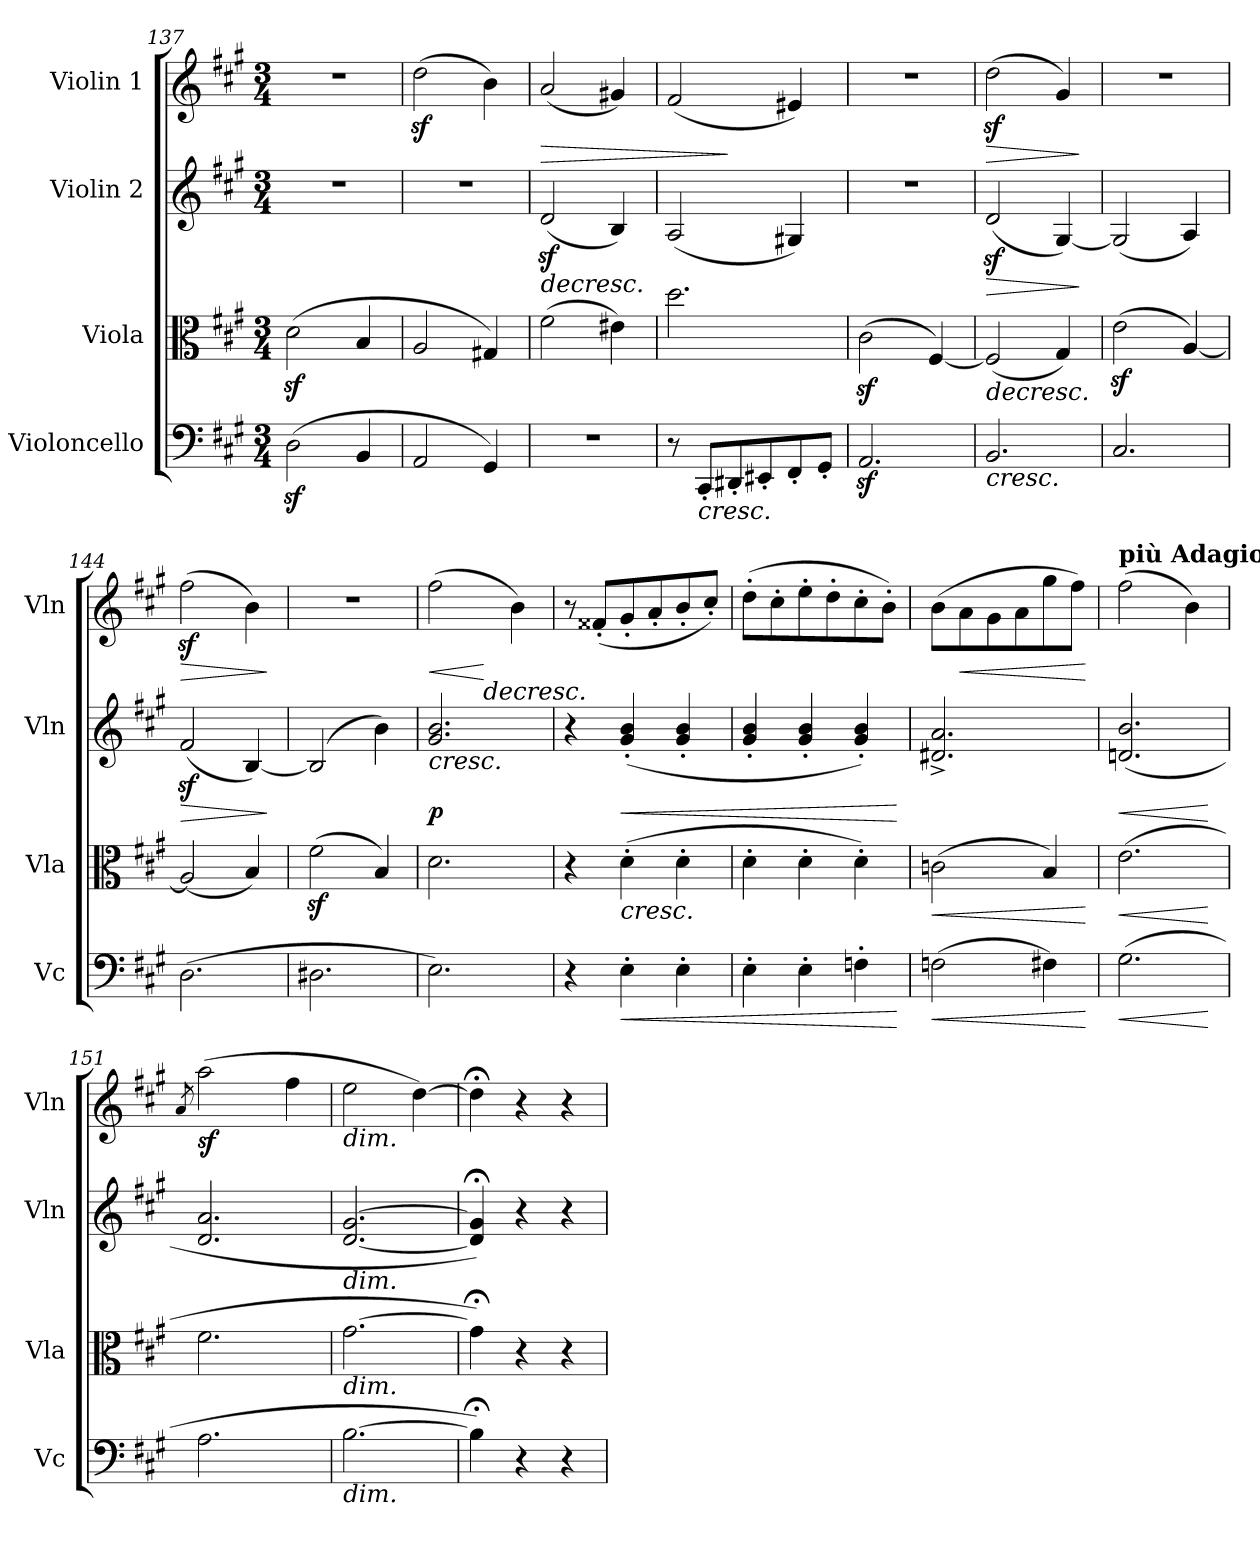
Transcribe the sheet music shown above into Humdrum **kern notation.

**kern	**dynam	**kern	**dynam	**kern	**dynam	**kern	**dynam
*part4	*part4	*part3	*part3	*part2	*part2	*part1	*part1
*staff4	*staff4	*staff3	*staff3	*staff2	*staff2	*staff1	*staff1
*I"Violoncello	*	*I"Viola	*	*I"Violin 2	*	*I"Violin 1	*
*I'Vc	*	*I'Vla	*	*I'Vln	*	*I'Vln	*
*clefF4	*	*clefC3	*	*clefG2	*	*clefG2	*
*k[f#c#g#]	*	*k[f#c#g#]	*	*k[f#c#g#]	*	*k[f#c#g#]	*
*M3/4	*	*M3/4	*	*M3/4	*	*M3/4	*
=137	=137	=137	=137	=137	=137	=137	=137
(2Dz<\	.	(2dz<\	.	2.r	.	2.r	.
4BB/	.	4B/	.	.	.	.	.
=138	=138	=138	=138	=138	=138	=138	=138
2AA/	.	2A/	.	2.r	.	(2ddz<\	.
4GG#/)	.	4G#X/)	.	.	.	4b\)	.
!!LO:PB:g=z
=139	=139	=139	=139	=139	=139	=139	=139
!	!	!	!	!	!LO:HP:b	!	!LO:HP:b
2.r	.	(2f#\	.	(2dz</	>	(2a/	>
.	.	4e#X\)	.	4B/)	.	4g#X/)	.
=140	=140	=140	=140	=140	=140	=140	=140
*	*	*	*	*^	*	*^	*
8r	.	2.dd\	.	(2A/	4ryy	.	(2f#/	4ryy	.
!	!LO:HP:b	!	!	!	!	!	!	!	!
8CC#'/L	<	.	.	.	.	.	.	.	.
8DD#X'/	.	.	.	.	4ryy	.	.	4ryy	]
8EE#X'/	.	.	.	.	.	.	.	.	.
8FF#'/	.	.	.	4G#X/)	4ryy	.	4e#X/)	4ryy	.
8GG#'/J	.	.	.	.	.	.	.	.	.
*	*	*	*	*v	*v	*	*	*	*
*	*	*	*	*	*	*v	*v	*
=141	=141	=141	=141	=141	=141	=141	=141
2.AAz</	.	(2c#z<\	.	2.r	.	2.r	.
.	.	[4F#/)	.	.	.	.	.
!!LO:LB:g=z
=142	=142	=142	=142	=142	=142	=142	=142
!LO:TX:b:i:t=cresc.	!	!	!	!	!	!	!
!	!	!	!LO:HP:b	!	!LO:HP:b	!	!LO:HP:b
2.BB/	.	(2F#/]	>	(2dz</	>	(2ddz<\	>
.	.	4G#/)	.	[4G#/)	.	4g#/)	.
.	.	.	.	.	]	.	]
=143	=143	=143	=143	=143	=143	=143	=143
2.C#/	.	(2ez<\	.	(2G#/]	.	2.r	.
.	.	[4A/)	.	4A/)	.	.	.
=144	=144	=144	=144	=144	=144	=144	=144
!	!	!	!	!	!LO:HP:b	!	!LO:HP:b
(2.D\	.	(2A/]	.	(2f#z</	>	(2ff#z<\	>
.	.	4B/)	.	[4B/)	.	4b\)	.
.	.	.	.	.	]	.	]
=145	=145	=145	=145	=145	=145	=145	=145
2.D#X\	.	(2f#z<\	.	(2B/]	.	2.r	.
.	.	4B/)	.	4b\)	.	.	.
=146	=146	=146	=146	=146	=146	=146	=146
!	!	!	!	!	!	!LO:TX:a:B:t=un poco più slentando	!
!	!	!	!	!	!	!LO:TX:b:i:t=dolce	!
!	!	!	!	!LO:TX:b:i:t=dolce	!	!	!
!	!LO:DY:b	!	!	!	!LO:HP:b	!	!LO:HP:b
*	*	*	*	*^	*	*^	*
!	!LO:DY:n=1:b	!	!LO:DY:b	!	!	!	!	!	!
!	!	!	!LO:DY:n=1:b	!	!	!LO:DY:n=1:b	!	!	!
2.E\)	p other-dynamics	2.d\	p other-dynamics	2.g#/ 2.b/	4.ryy	< p	(2ff#\	4.ryy	<
!	!	!	!	!	!	!	!	!	!LO:HP:n=1:b
.	.	.	.	.	8ryy	]	.	8ryy	[ >
.	.	.	.	.	4ryy	.	4b\)	4ryy	.
*	*	*	*	*v	*v	*	*	*	*
*	*	*	*	*	*	*v	*v	*
=147	=147	=147	=147	=147	=147	=147	=147
4r	.	4r	.	4r	.	8r	.
.	.	.	.	.	.	(8f##X'/L	.
!	!LO:HP:b	!	!LO:HP:b	!	!LO:HP:b	!	!
4E'\	<	(4d'\	<	(4g#/' 4b/'	<	8g#'/	.
.	.	.	.	.	.	8a'/	.
4E'\	.	4d'\	.	4g#/' 4b/'	.	8b'/	.
.	.	.	.	.	.	8cc#'/J)	.
=148	=148	=148	=148	=148	=148	=148	=148
4E'\	.	4d'\	.	4g#/' 4b/'	.	(8dd'\L	.
.	.	.	.	.	.	8cc#'\	.
4E'\	.	4d'\	.	4g#/' 4b/'	.	8ee'\	.
.	.	.	.	.	.	8dd'\	.
4Fn'\	.	4d'\)	.	4g#/' 4b/')	.	8cc#'\	.
.	.	.	.	.	.	8b'\J)	.
.	[	.	]	.	[	.	.
=149	=149	=149	=149	=149	=149	=149	=149
!	!LO:HP:b	!	!LO:HP:b	!	!	!	!
(2Fn\	<	(2cn\	<	2.d#X/^ 2.a/^	.	(8b\L	.
!	!	!	!	!	!	!	!LO:HP:b
.	.	.	.	.	.	8a\	<
.	.	.	.	.	.	8g#\	.
.	.	.	.	.	.	8a\	.
4F#X\)	.	4B/)	.	.	.	8gg#\	.
.	.	.	.	.	.	8ff#\J)	.
.	[	.	[	.	.	.	[
=150	=150	=150	=150	=150	=150	=150	=150
!	!	!	!	!	!	!LO:TX:a:B:t=più Adagio	!
!	!LO:HP:b	!	!LO:HP:b	!	!LO:HP:b	!	!
(2.G#\	<	(2.e\	<	(2.dn/ 2.b/	<	(2ff#\	.
.	.	.	.	.	.	4b\)	.
.	[	.	[	.	[	.	.
=151	=151	=151	=151	=151	=151	=151	=151
.	.	.	.	.	.	8qa/	.
*	*	*	*	*	*	*^	*
!	!	!	!	!	!	!	!	!LO:DY:b
2.A\	.	2.f#\	.	2.d/ 2.a/	.	(2aa\	4.ryy	sf
.	.	.	.	.	.	.	8ryy	.
.	.	.	.	.	.	4ff#\	4ryy	.
*	*	*	*	*	*	*v	*v	*
.	[	.	[	.	[	.	]
=152	=152	=152	=152	=152	=152	=152	=152
!	!	!	!	!	!	!LO:TX:b:i:t=dim.	!
!	!	!	!	!LO:TX:b:i:t=dim.	!	!	!
!	!	!LO:TX:b:i:t=dim.	!	!	!	!	!
!LO:TX:b:i:t=dim.	!	!	!	!	!	!	!
[2.B\	.	[2.g#\	.	[2.d/ [2.g#/	.	2ee\	.
.	.	.	.	.	.	[4dd\)	.
=153	=153	=153	=153	=153	=153	=153	=153
4B;<\])	.	4g#;<\])	.	4d/];< 4g#/];<)	.	4dd;<\]	.
4r	.	4r	.	4r	.	4r	.
4r	.	4r	.	4r	.	4r	.
=	=	=	=	=	=	=	=
*-	*-	*-	*-	*-	*-	*-	*-
